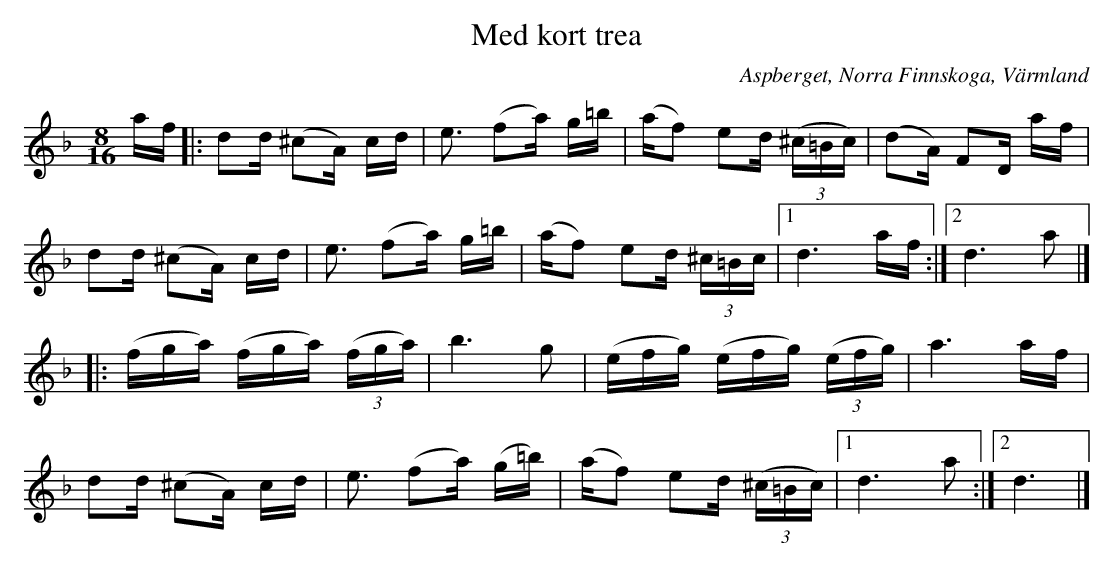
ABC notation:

X:1
T:Med kort trea
O:Aspberget, Norra Finnskoga, Värmland
M:8/16
L:1/16
K:Dm
af|:d2d (^c2A) cd|e3 (f2a) g=b| (af2) e2d ((3^c=Bc)|(d2A) F2D af|
d2d (^c2A) cd|e3 (f2a) g=b| (af2) e2d (3^c=Bc|1 d6  af:|2 d6  a2|]
|:(fga) (fga) ((3fga)|b6 g2|(efg) (efg) ((3efg)|a6 af|
d2d (^c2A) cd|e3 (f2a )(g=b)| (af2) e2d ((3^c=Bc)|1 d6  a2:|2 d6|]
